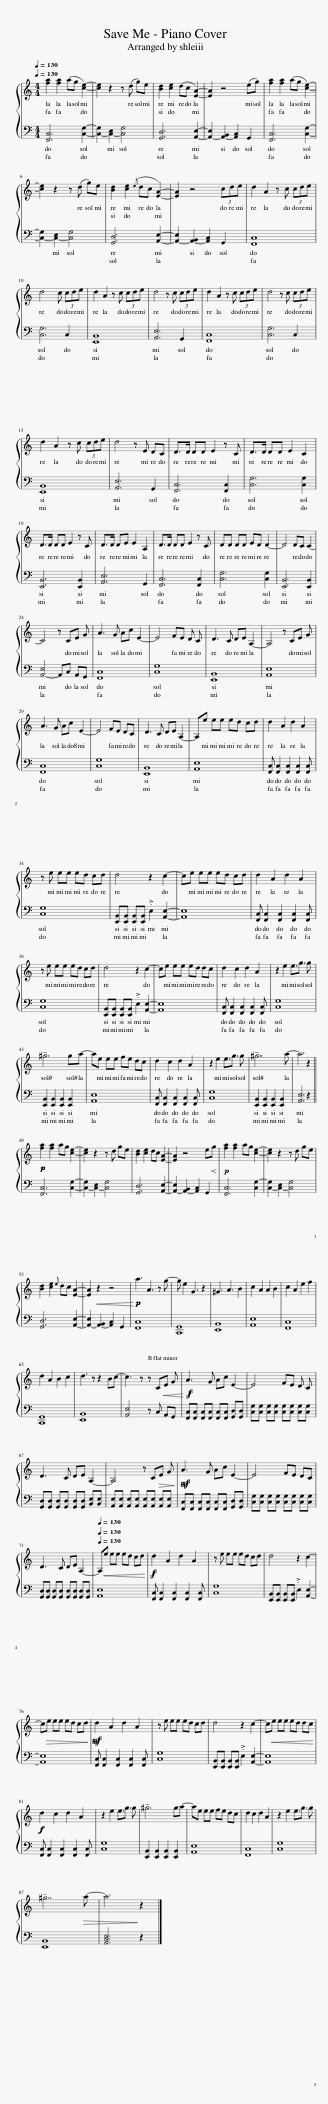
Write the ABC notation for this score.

X:1
%%score { 1 | 2 }
L:1/8
Q:1/4=130
M:4/4
I:linebreak $
K:C
V:1 treble
V:2 bass
V:1
 [fa]2 [fa]2 (ag [ce]2-) | [ce]2 z2 z (d g)e | [Bd]2 [ce]2 (dc [EA]2-) | [EA]2 z4 (eg) | [fa]2 [fa]2 (ag [ce]2-) |$ %5
 [ce]2 z2 z (d g)e | [Bd]2 [ce]2({e} dc [EA]2-) | [EA]2 z4 (3cde | d2 A2 z c (3cde |$ d4 x c (3cde | %10
 d2 A2 z c (3cde | d4 z c (3cde | d2 A2 z c (3cde | d4 z c (3cde |$ d2 A2 z c (3cde | %15
 d4 z E DC | D>D DD E2 z C | D>D DD E2 C2 |$ D>D DD E2 z C | D>D DE E2 A,2 | %20
 D>D DD E2 z C | DD DD ED D2- | D4 DC C2- |$ C4 z CE G | A3 G Ac E2- | %25
 E4 FE D C | D3 C DE A,2- | A,4 z CE G |$ A3 G Ac E2- | E4 FE DC | %30
 D3 C DE A,2- | A,e ee ed cd | d2 A2 d2 A2 |$ z e ee ed cd | d4 z2 c2- | %35
 ce ee ed cd | d2 A2 d2 A2 |$ z e ee ed cd | d4 z2 c2- | ce ee ed dc | %40
 d2 c2 d2 A2 | z2 e2 e3/2g3/2 g |$ !tenuto!^g6 ga- | ae ee fe dc | d2 c2 d2 A2 | %45
 z2 e2 e3/2g3/2 g | !tenuto!^g7 a- | a6 z2 ||$!p!!p! [fa]2 [fa]2 ag [ce]2- | [ce]2 z2 z d ge | %50
 [Bd]2 [ce]2 dc [EA]2- | [EA]2 z4 e!<(!g!<)! |!p! [fa]2 [fa]2 ag [ce]2- | [ce]2 z2 z d ge |$ [Bd]2 [ce]2{e} dc [EA]2- | %55
 [EA]2!<(! z2 z4 |!p!!p! a3!<)! A3 z g- | g e2 G3 z2 | ^G3 A3 B2 | c2 A2 A2 B2 | %60
 c2 A2 e2 f2 |$ d2 A2 B2 c2 | d3 z z2 Bc- | c3 z z C!<(!E G!<)! |!f!!f! A3 G Ac E2- | %65
 E4 FE D C |$ D3 C DE A,2- | A,4 z C!>(!E G!>)! |!mf!!mf! A3 G Ac E2- | E4 FE DC |$ %70
 D3 C DE A,2- |[Q:1/4=130][Q:1/4=130][Q:1/4=130] A,!<(!e ee ed cd!<)! |!f!!f! d2 A2 d2 A2 | z e ee ed cd | d4 z2 c2- |$ %75
 c!>(!e ee ed cd!>)! |!mf!!mf! d2 A2 d2 A2 | z e ee ed cd | d4 z2 c2- | c!<(!e ee ed dc!<)! |$ %80
!f!!f! d2 c2 d2 A2 | z2 e2 e3/2g3/2 g | !tenuto!^g6 ga- | ae ee fe dc | d2 c2 d2 A2 | %85
 z2 e2 e3/2g3/2 g |$ !tenuto!^g7!>(! a- | a6!>)! z2 |] %88
V:2
 [F,,C,]6 [C,G,]2- | [C,-G,]2 [C,-E,]2 [C,G,]4 | [G,,D,]6 [A,,E,]2- | [A,,-E,]2 [A,,-B,,]2 [A,,C,]2 G,,2 | [F,,C,]6 [C,G,]2- |$ %5
 [C,-G,]2 [C,-E,]2 [C,G,]4 | [G,,D,]6 [A,,E,]2- | [A,,-E,]2 [A,,-B,,]2 [A,,C,]2 G,,2 | [F,,C,]8 |$ [C,G,]6 C,2 | %10
 [E,,B,,]8 | [A,,E,]6 G,,2 | [F,,C,]8 | [C,G,]6 C,2 |$ [E,,B,,]8 | %15
 [A,,E,]6 G,,2 | [F,,C,]6 [F,,C,]2 | [C,G,]6 [C,G,]2 |$ [E,,B,,]6 [E,,B,,]2 | [A,,E,]6 G,,2 | %20
 [F,,C,]6 [F,,C,]2 | [C,G,]6 [C,G,]2 | [E,,B,,]6 [E,,B,,]2 |$ [A,,-E,]4 A,,C, A,,G,, | [F,,C,]8 | %25
 [C,G,]8 | [E,,B,,]8 | [A,,E,]8 |$ [F,,C,]8 | [C,G,]8 | %30
 [E,,B,,]8 | [A,,E,]8 | [F,,C,] [F,,C,]2 [F,,C,]2 [F,,C,]2 [F,,C,] |$ [C,G,]8 | [E,,B,,][E,,B,,] [E,,B,,][E,,B,,] .E,2 [A,,E,]2- | %35
 [A,,E,]8 | [F,,C,] [F,,C,]2 [F,,C,]2 [F,,C,]2 [F,,C,] |$ [C,G,]8 | [E,,B,,][E,,B,,] [E,,B,,][E,,B,,] .E,2 [A,,E,]2- | [A,,E,]8 | %40
 [F,,C,] [F,,C,]2 [F,,C,]2 [F,,C,]2 [F,,C,] | [C,G,]8 |$ [E,,B,,]2 [E,,B,,]2 [E,,B,,]2 [E,,B,,]2 | [A,,E,]8 | [F,,C,] [F,,C,]2 [F,,C,]2 [F,,C,]2 [F,,C,] | %45
 [C,G,]8 | [E,,B,,]2 [E,,B,,]2 [E,,B,,]2 [E,,B,,]2 | [A,,E,]6 z2 ||$ [F,,C,]6 [C,G,]2- | [C,-G,]2 [C,-E,]2 [C,G,]4 | %50
 [G,,D,]6 [A,,E,]2- | [A,,-E,]2 [A,,-B,,]2 [A,,C,]2 G,,2 | [F,,C,]6 [C,G,]2- | [C,-G,]2 [C,-E,]2 [C,G,]4 |$ [G,,D,]6 [A,,E,]2- | %55
 [A,,-E,]2 [A,,-B,,]2 [A,,C,]2 G,,2 | [F,,C,]8 | [C,,G,,]8 | [E,,B,,]8 | [A,,E,]8 | %60
 [F,,C,]8 |$ [C,,G,,]8 | [E,,B,,]8 | [A,,E,]4 z C, A,,G,, | [F,,C,][F,,C,] [F,,C,][F,,C,] [F,,C,][F,,C,] [G,,D,][G,,D,] | %65
 [C,G,][C,G,] [C,G,][C,G,] [C,G,][C,G,] [C,G,][C,G,] |$ [G,,D,][G,,D,] [G,,D,][G,,D,] [G,,D,][G,,D,] [B,,E,][B,,E,] | [A,,E,][A,,E,] [A,,E,][A,,E,] [A,,E,][A,,E,] [A,,E,][A,,E,] | [F,,C,][F,,C,] [F,,C,][F,,C,] [F,,C,][F,,C,] [G,,D,][G,,D,] | [C,G,][C,G,] [C,G,][C,G,] [C,G,][C,G,] [C,G,][C,G,] |$ %70
 [G,,D,][G,,D,] [G,,D,][G,,D,] [G,,D,][G,,D,] [G,,D,][G,,D,] | [A,,E,]8 | [F,,C,] [F,,C,]2 [F,,C,]2 [F,,C,]2 [F,,C,] | [C,G,]8 | [E,,B,,][E,,B,,] [E,,B,,][E,,B,,] .E,2 [A,,E,]2- |$ %75
 [A,,E,]8 | [F,,C,] [F,,C,]2 [F,,C,]2 [F,,C,]2 [F,,C,] | [C,G,]8 | [E,,B,,][E,,B,,] [E,,B,,][E,,B,,] .E,2 [A,,E,]2- | [A,,E,]8 |$ %80
 [F,,C,] [F,,C,]2 [F,,C,]2 [F,,C,]2 [F,,C,] | [C,G,]8 | [E,,B,,]2 [E,,B,,]2 [E,,B,,]2 [E,,B,,]2 | [A,,E,]8 | [F,,C,]8 | %85
 [C,G,]8 |$ [E,,B,,]8 | [A,,C,E,]6 z2 |] %88
